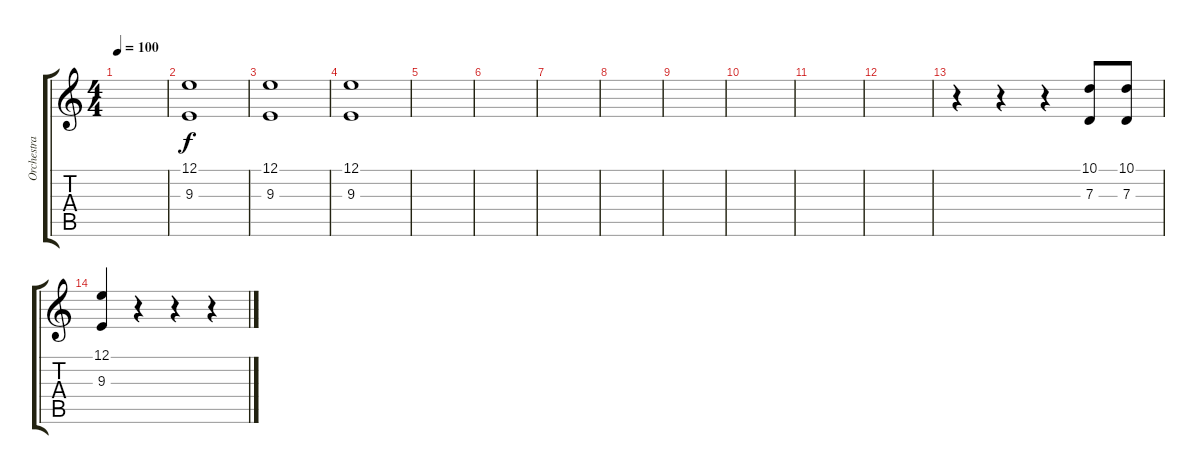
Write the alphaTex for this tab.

\track ("Orchestra hit" "Orchestra ") {instrument orchestrahit}
\staff {score tabs}
\tuning (E4 B3 G3 D3 A2 E2) {hide}
\ts (4 4)
\tempo 100
\clef g2
\ks c
|
(12.1 9.3).1 |
(12.1 9.3).1 |
(12.1 9.3).1 |
|
|
|
|
|
|
|
|
r.4 r.4 r.4 (10.1 7.3).8 (10.1 7.3).8 |
(12.1 9.3).4 r.4 r.4 r.4
